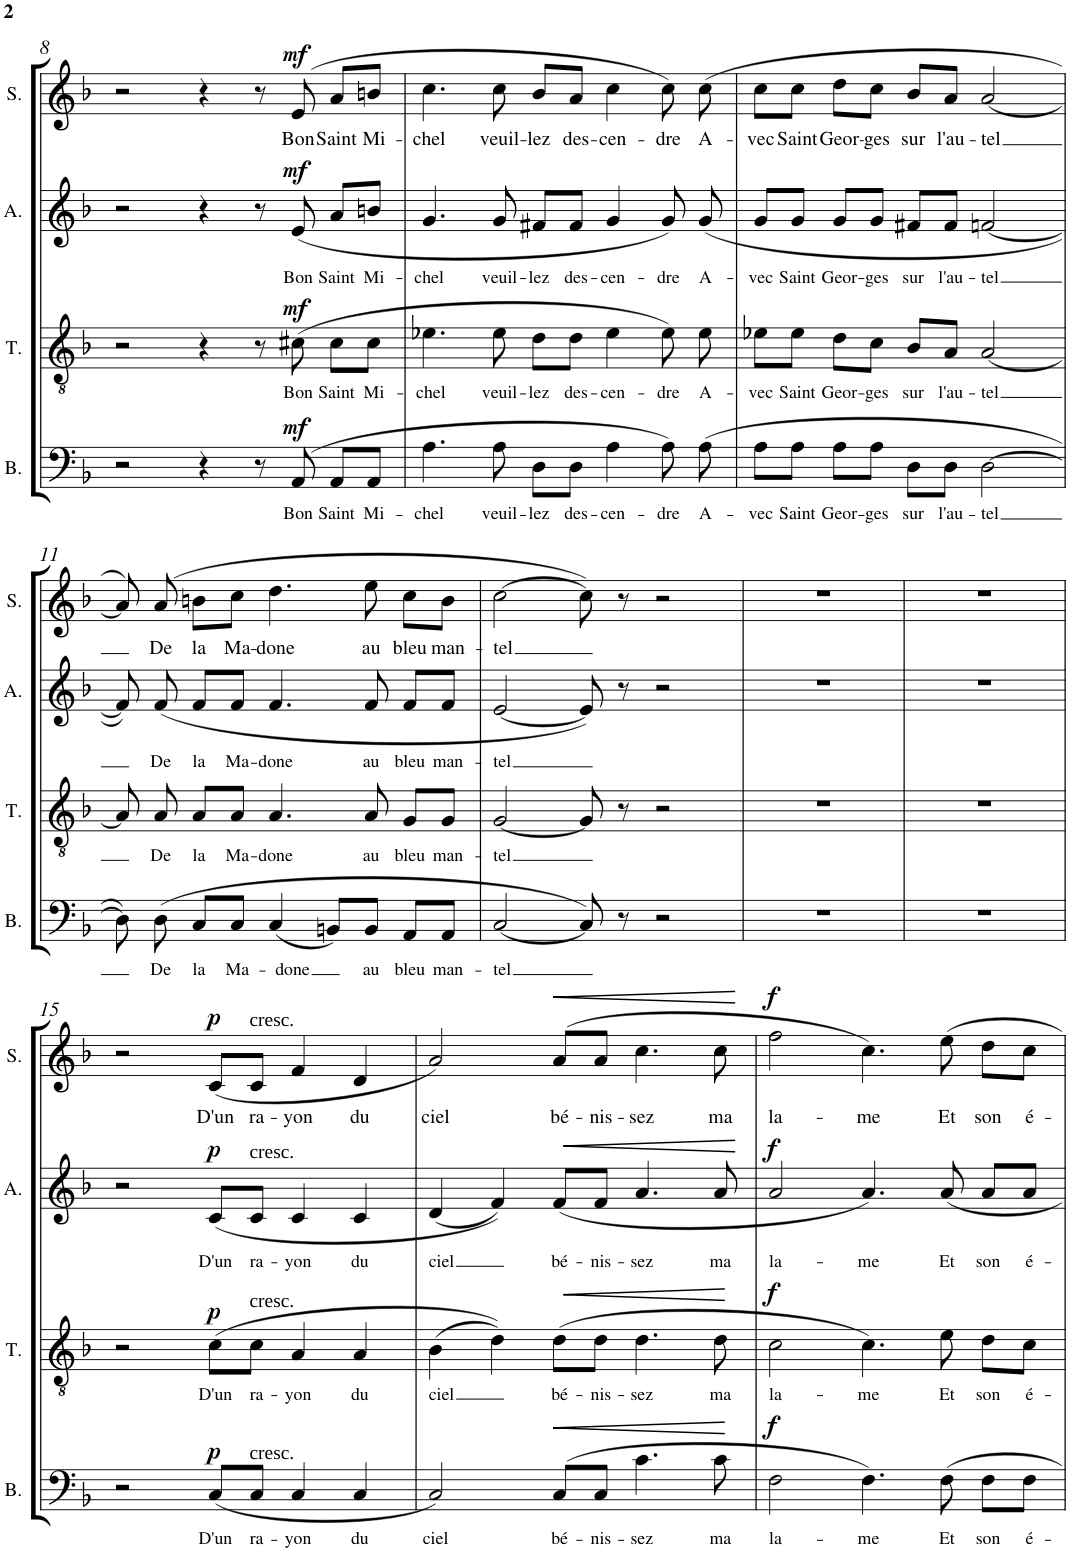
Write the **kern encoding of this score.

**kern	**text	**dynam	**kern	**text	**dynam	**kern	**text	**dynam	**kern	**text	**dynam
*part4	*part4	*part4	*part3	*part3	*part3	*part2	*part2	*part2	*part1	*part1	*part1
*staff4	*staff4	*staff4	*staff3	*staff3	*staff3	*staff2	*staff2	*staff2	*staff1	*staff1	*staff1
*I"Basse	*	*	*I"Ténor	*	*	*I"Alto	*	*	*I"Soprano	*	*
*I'B.	*	*	*I'T.	*	*	*I'A.	*	*	*I'S.	*	*
!!LO:PB:g=z
*clefF4	*	*	*clefGv2	*	*	*clefG2	*	*	*clefG2	*	*
*k[b-]	*	*	*k[b-]	*	*	*k[b-]	*	*	*k[b-]	*	*
*F:	*	*	*F:	*	*	*F:	*	*	*F:	*	*
*M5/4	*	*	*M5/4	*	*	*M5/4	*	*	*M5/4	*	*
=8	=8	=8	=8	=8	=8	=8	=8	=8	=8	=8	=8
2r	.	.	2r	.	.	2r	.	.	2r	.	.
4r	.	.	4r	.	.	4r	.	.	4r	.	.
8r	.	.	8r	.	.	8r	.	.	8r	.	.
!	!LO:LY:b	!LO:DY:a	!	!LO:LY:b	!LO:DY:a	!	!LO:LY:b	!LO:DY:a	!	!LO:LY:b	!LO:DY:a
(>8AA/	Bon	mf	(>8c#X\	Bon	mf	(<8e/	Bon	mf	(>8e/	Bon	mf
!	!LO:LY:b	!	!	!LO:LY:b	!	!	!LO:LY:b	!	!	!LO:LY:b	!
8AA/L	Saint	.	8c#\L	Saint	.	8a/L	Saint	.	8a/L	Saint	.
!	!LO:LY:b	!	!	!LO:LY:b	!	!	!LO:LY:b	!	!	!LO:LY:b	!
8AA/J	Mi-	.	8c#\J	Mi-	.	8bn/J	Mi-	.	8bn/J	Mi-	.
=9	=9	=9	=9	=9	=9	=9	=9	=9	=9	=9	=9
!	!LO:LY:b	!	!	!LO:LY:b	!	!	!LO:LY:b	!	!	!LO:LY:b	!
4.A\	-chel	.	4.e-X\	-chel	.	4.g/	-chel	.	4.cc\	-chel	.
!	!LO:LY:b	!	!	!LO:LY:b	!	!	!LO:LY:b	!	!	!LO:LY:b	!
8A\	veuil-	.	8e-\	veuil-	.	8g/	veuil-	.	8cc\	veuil-	.
!	!LO:LY:b	!	!	!LO:LY:b	!	!	!LO:LY:b	!	!	!LO:LY:b	!
8D\L	-lez	.	8d\L	-lez	.	8f#X/L	-lez	.	8b-/L	-lez	.
!	!LO:LY:b	!	!	!LO:LY:b	!	!	!LO:LY:b	!	!	!LO:LY:b	!
8D\J	des-	.	8d\J	des-	.	8f#/J	des-	.	8a/J	des-	.
!	!LO:LY:b	!	!	!LO:LY:b	!	!	!LO:LY:b	!	!	!LO:LY:b	!
4A\	-cen-	.	4e-\	-cen-	.	4g/	-cen-	.	4cc\	-cen-	.
!	!LO:LY:b	!	!	!LO:LY:b	!	!	!LO:LY:b	!	!	!LO:LY:b	!
8A\)	-dre	.	8e-\)	-dre	.	8g/)	-dre	.	8cc\)	-dre	.
!	!LO:LY:b	!	!	!LO:LY:b	!	!	!LO:LY:b	!	!	!LO:LY:b	!
(>8A\	A-	.	8e-\	A-	.	(<8g/	A-	.	(>8cc\	A-	.
=10	=10	=10	=10	=10	=10	=10	=10	=10	=10	=10	=10
!	!LO:LY:b	!	!	!LO:LY:b	!	!	!LO:LY:b	!	!	!LO:LY:b	!
8A\L	-vec	.	8e-X\L	-vec	.	8g/L	-vec	.	8cc\L	-vec	.
!	!LO:LY:b	!	!	!LO:LY:b	!	!	!LO:LY:b	!	!	!LO:LY:b	!
8A\J	Saint	.	8e-\J	Saint	.	8g/J	Saint	.	8cc\J	Saint	.
!	!LO:LY:b	!	!	!LO:LY:b	!	!	!LO:LY:b	!	!	!LO:LY:b	!
8A\L	Geor-	.	8d\L	Geor-	.	8g/L	Geor-	.	8dd\L	Geor-	.
!	!LO:LY:b	!	!	!LO:LY:b	!	!	!LO:LY:b	!	!	!LO:LY:b	!
8A\J	-ges	.	8c\J	-ges	.	8g/J	-ges	.	8cc\J	-ges	.
!	!LO:LY:b	!	!	!LO:LY:b	!	!	!LO:LY:b	!	!	!LO:LY:b	!
8D\L	sur	.	8B-/L	sur	.	8f#X/L	sur	.	8b-/L	sur	.
!	!LO:LY:b	!	!	!LO:LY:b	!	!	!LO:LY:b	!	!	!LO:LY:b	!
8D\J	l'au-	.	8A/J	l'au-	.	8f#/J	l'au-	.	8a/J	l'au-	.
!	!LO:LY:b	!	!	!LO:LY:b	!	!	!LO:LY:b	!	!	!LO:LY:b	!
[2D\	-tel	.	[2A/	-tel	.	[2fn/	-tel	.	[2a/	-tel	.
!!LO:LB:g=z
=11	=11	=11	=11	=11	=11	=11	=11	=11	=11	=11	=11
8D\])	.	.	8A/]	.	.	8f/])	.	.	8a/])	.	.
!	!LO:LY:b	!	!	!LO:LY:b	!	!	!LO:LY:b	!	!	!LO:LY:b	!
(>8D\	De	.	8A/	De	.	(<8f/	De	.	(>8a/	De	.
!	!LO:LY:b	!	!	!LO:LY:b	!	!	!LO:LY:b	!	!	!LO:LY:b	!
8C/L	la	.	8A/L	la	.	8f/L	la	.	8bn\L	la	.
!	!LO:LY:b	!	!	!LO:LY:b	!	!	!LO:LY:b	!	!	!LO:LY:b	!
8C/J	Ma-	.	8A/J	Ma-	.	8f/J	Ma-	.	8cc\J	Ma-	.
!	!LO:LY:b	!	!	!LO:LY:b	!	!	!LO:LY:b	!	!	!LO:LY:b	!
(<4C/	-done	.	4.A/	-done	.	4.f/	-done	.	4.dd\	-done	.
8BBn/L)	.	.	.	.	.	.	.	.	.	.	.
!	!LO:LY:b	!	!	!LO:LY:b	!	!	!LO:LY:b	!	!	!LO:LY:b	!
8BB/J	au	.	8A/	au	.	8f/	au	.	8ee\	au	.
!	!LO:LY:b	!	!	!LO:LY:b	!	!	!LO:LY:b	!	!	!LO:LY:b	!
8AA/L	bleu	.	8G/L	bleu	.	8f/L	bleu	.	8cc\L	bleu	.
!	!LO:LY:b	!	!	!LO:LY:b	!	!	!LO:LY:b	!	!	!LO:LY:b	!
8AA/J	man-	.	8G/J	man-	.	8f/J	man-	.	8b\J	man-	.
=12	=12	=12	=12	=12	=12	=12	=12	=12	=12	=12	=12
!	!LO:LY:b	!	!	!LO:LY:b	!	!	!LO:LY:b	!	!	!LO:LY:b	!
[2C/	-tel	.	[2G/	-tel	.	[2e/	-tel	.	[2cc\	-tel	.
8C/])	.	.	8G/]	.	.	8e/])	.	.	8cc\])	.	.
8r	.	.	8r	.	.	8r	.	.	8r	.	.
2r	.	.	2r	.	.	2r	.	.	2r	.	.
=13	=13	=13	=13	=13	=13	=13	=13	=13	=13	=13	=13
4%5r	.	.	4%5r	.	.	4%5r	.	.	4%5r	.	.
=14	=14	=14	=14	=14	=14	=14	=14	=14	=14	=14	=14
4%5r	.	.	4%5r	.	.	4%5r	.	.	4%5r	.	.
!!LO:LB:g=z
=15	=15	=15	=15	=15	=15	=15	=15	=15	=15	=15	=15
2r	.	.	2r	.	.	2r	.	.	2r	.	.
!	!LO:LY:b	!LO:DY:a	!	!LO:LY:b	!LO:DY:a	!	!LO:LY:b	!LO:DY:a	!	!LO:LY:b	!LO:DY:a
(<8C/L	D'un	p	(>8c\L	D'un	p	(<8c/L	D'un	p	(<8c/L	D'un	p
!	!	!	!	!	!	!	!	!	!LO:TX:a:t=cresc.	!	!
!	!	!	!	!	!	!LO:TX:a:t=cresc.	!	!	!	!	!
!	!	!	!LO:TX:a:t=cresc.	!	!	!	!	!	!	!	!
!LO:TX:a:t=cresc.	!	!	!	!	!	!	!	!	!	!	!
!	!LO:LY:b	!	!	!LO:LY:b	!	!	!LO:LY:b	!	!	!LO:LY:b	!
8C/J	ra-	.	8c\J	ra-	.	8c/J	ra-	.	8c/J	ra-	.
!	!LO:LY:b	!	!	!LO:LY:b	!	!	!LO:LY:b	!	!	!LO:LY:b	!
4C/	-yon	.	4A/	-yon	.	4c/	-yon	.	4f/	-yon	.
!	!LO:LY:b	!	!	!LO:LY:b	!	!	!LO:LY:b	!	!	!LO:LY:b	!
4C/	du	.	4A/	du	.	4c/	du	.	4d/	du	.
=16	=16	=16	=16	=16	=16	=16	=16	=16	=16	=16	=16
!	!LO:LY:b	!	!	!LO:LY:b	!	!	!LO:LY:b	!	!	!LO:LY:b	!
2C/)	ciel	.	(>4B-\	ciel	.	(<4d/	ciel	.	2a/)	ciel	.
.	.	.	4d\))	.	.	4f/))	.	.	.	.	.
!	!LO:LY:b	!LO:HP:b	!	!LO:LY:b	!	!	!LO:LY:b	!	!	!LO:LY:b	!LO:HP:b
(>8C/L	bé-	<	(>8d\L	bé-	.	(<8f/L	bé-	.	(>8a/L	bé-	<
!	!LO:LY:b	!	!	!LO:LY:b	!LO:HP:b	!	!LO:LY:b	!LO:HP:b	!	!LO:LY:b	!
8C/J	-nis-	.	8d\J	-nis-	<	8f/J	-nis-	<	8a/J	-nis-	.
!	!LO:LY:b	!	!	!LO:LY:b	!	!	!LO:LY:b	!	!	!LO:LY:b	!
4.c\	-sez	.	4.d\	-sez	.	4.a/	-sez	.	4.cc\	-sez	.
!	!LO:LY:b	!	!	!LO:LY:b	!	!	!LO:LY:b	!	!	!LO:LY:b	!
8c\	ma	.	8d\	ma	.	8a/	ma	.	8cc\	ma	.
.	.	[	.	.	[	.	.	[	.	.	[
=17	=17	=17	=17	=17	=17	=17	=17	=17	=17	=17	=17
!	!LO:LY:b	!LO:DY:a	!	!LO:LY:b	!LO:DY:a	!	!LO:LY:b	!LO:DY:a	!	!LO:LY:b	!LO:DY:a
2F\	la-	f	2c\	la-	f	2a/	la-	f	2ff\	la-	f
!	!LO:LY:b	!	!	!LO:LY:b	!	!	!LO:LY:b	!	!	!LO:LY:b	!
4.F\)	-me	.	4.c\)	-me	.	4.a/)	-me	.	4.cc\)	-me	.
!	!LO:LY:b	!	!	!LO:LY:b	!	!	!LO:LY:b	!	!	!LO:LY:b	!
8F\	Et	.	8e\	Et	.	8a/	Et	.	8ee\	Et	.
!	!LO:LY:b	!	!	!LO:LY:b	!	!	!LO:LY:b	!	!	!LO:LY:b	!
8F\L	son	.	8d\L	son	.	8a/L	son	.	8dd\L	son	.
!	!LO:LY:b	!	!	!LO:LY:b	!	!	!LO:LY:b	!	!	!LO:LY:b	!
8F\J	é-	.	8c\J	é-	.	8a/J	é-	.	8cc\J	é-	.
=	=	=	=	=	=	=	=	=	=	=	=
*-	*-	*-	*-	*-	*-	*-	*-	*-	*-	*-	*-
